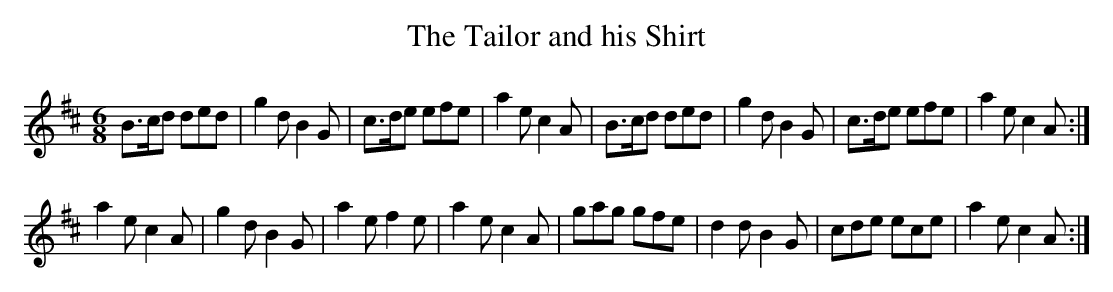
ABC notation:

X:1
T:The Tailor and his Shirt
M:6/8
L:1/8
K:AMix
B>cd ded|g2d B2G|c>de efe|a2e c2A|B>cd ded|g2d B2G|c>de efe|a2e c2A:|
a2e  c2A|g2d B2G|a2e  f2e|a2e c2A|gag  gfe|d2d B2G|cde  ece|a2e c2A:|
